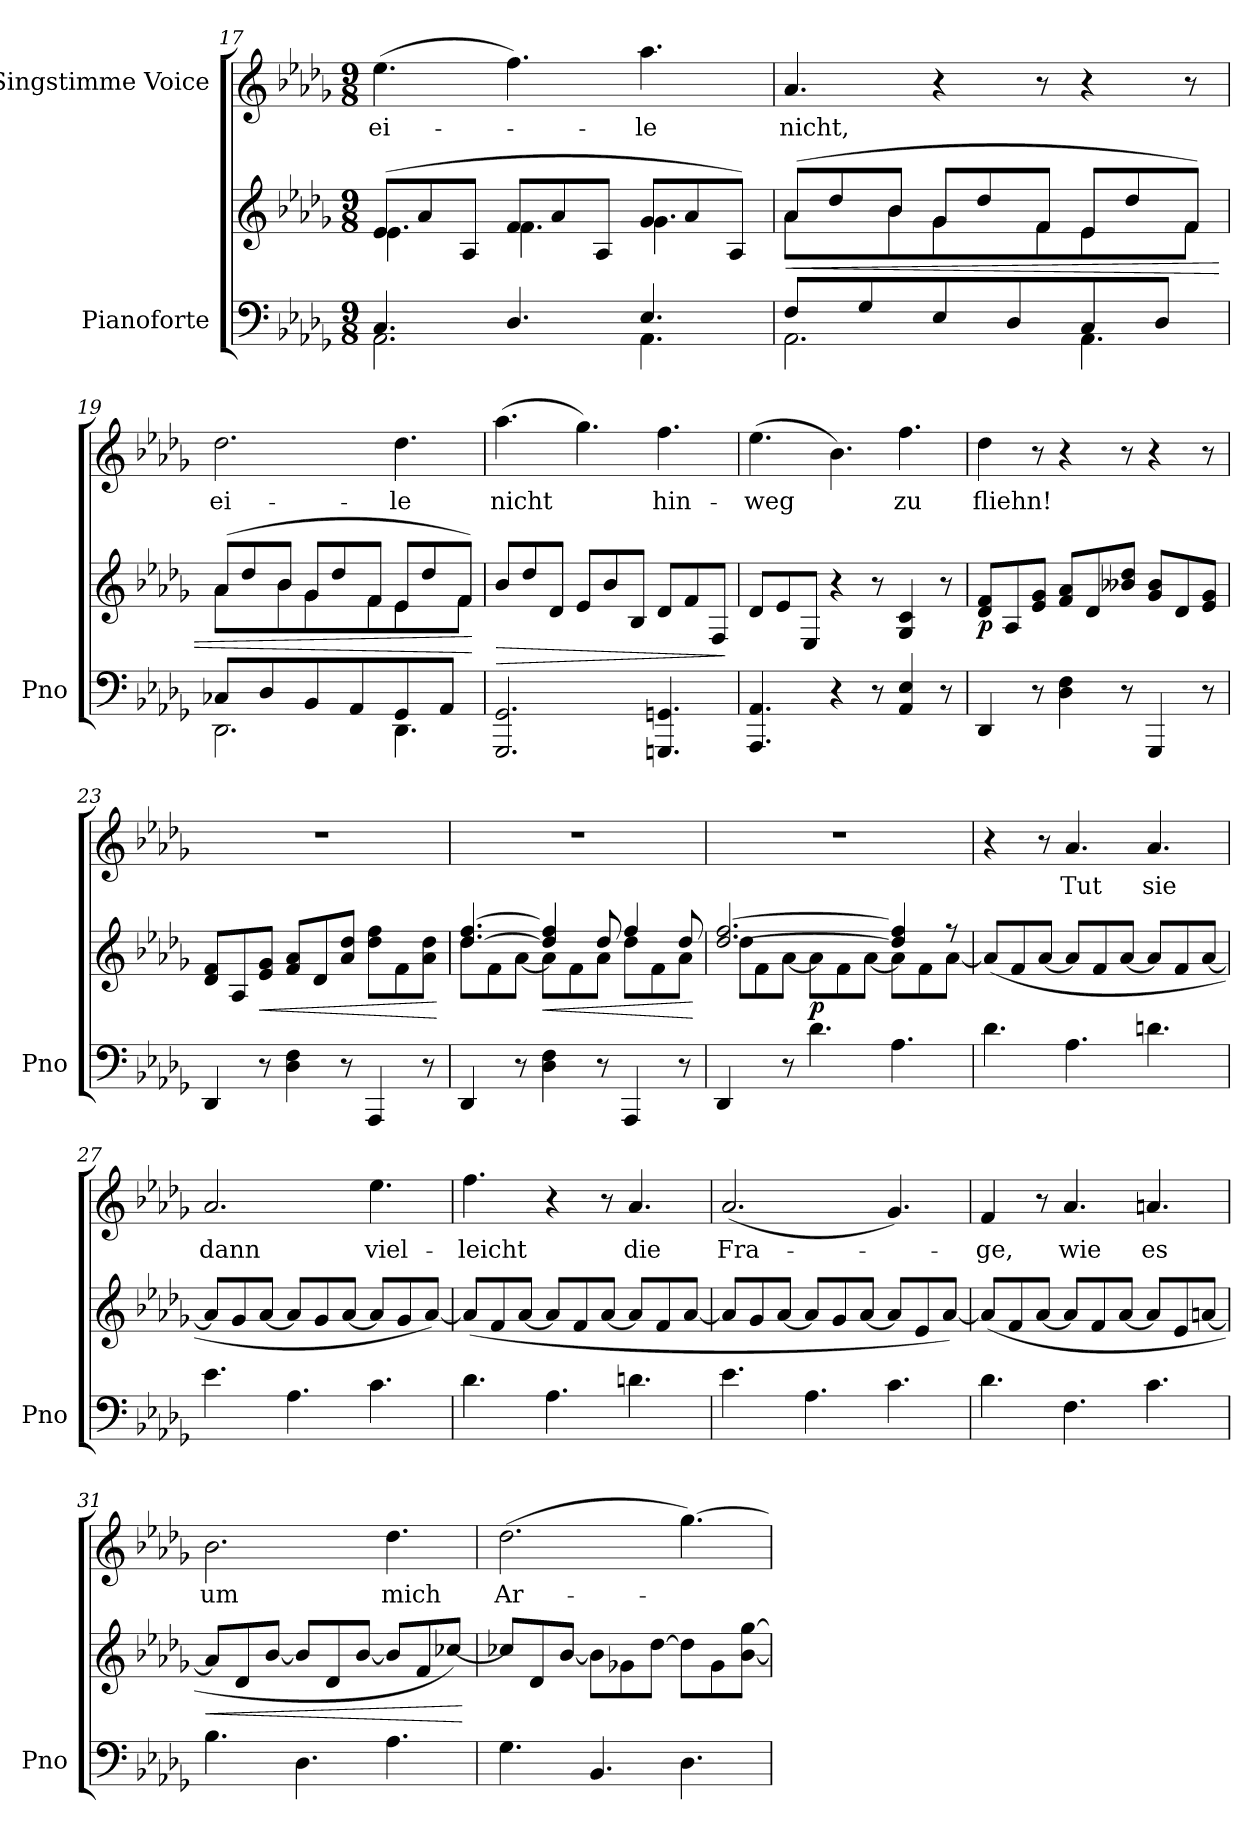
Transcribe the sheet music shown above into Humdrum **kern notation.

**kern	**kern	**dynam	**kern	**text
*part2	*part2	*part2	*part1	*part1
*staff3	*staff2	*staff2/3	*staff1	*staff1
*I"Pianoforte	*	*	*I"Singstimme Voice	*
*I'Pno	*	*	*	*
*clefF4	*clefG2	*	*clefG2	*
*k[b-e-a-d-g-]	*k[b-e-a-d-g-]	*	*k[b-e-a-d-g-]	*
*M9/8	*M9/8	*	*M9/8	*
=17	=17	=17	=17	=17
*^	*	*	*	*
!	!	!LO:TX:b:i:t=cresc.	!	!	!
!	!	!LO:N:head=solid	!	!	!
*	*	*^	*	*	*
4.C/	2.AA-\	(8e-/L	4.e-\	.	(4.ee-\	ei-
.	.	8a-/	.	.	.	.
.	.	8A-/J	.	.	.	.
!	!	!LO:N:head=solid	!	!	!	!
4.D-/	.	8f/L	4.f\	.	4.ff\)	.
.	.	8a-/	.	.	.	.
.	.	8A-/J	.	.	.	.
!	!	!LO:N:head=solid	!	!	!	!
4.E-/	4.AA-\	8g-/L	4.g-\	.	4.aa-\	-le
.	.	8a-/	.	.	.	.
.	.	8A-/J)	.	.	.	.
=18	=18	=18	=18	=18	=18	=18
*Xtuplet	*	*	*	*	*	*
!	!	!	!	!LO:HP:b	!	!
16%3F/L	2.AA-\	(8a-/L	8a-\L	<	4.a-/	nicht,
.	.	8dd-/	8ryy	.	.	.
16%3G-/	.	.	.	.	.	.
.	.	8b-/J	8b-\	.	.	.
16%3E-/	.	8g-/L	8g-\	.	4r	.
.	.	8dd-/	8ryy	.	.	.
16%3D-/	.	.	.	.	.	.
.	.	8f/J	8f\	.	8r	.
!LO:N:head=solid	!	!	!	!	!	!
16%3C/	4.AA-\	8e-/L	8e-\	.	4r	.
.	.	8dd-/	8ryy	.	.	.
16%3D-/J	.	.	.	.	.	.
.	.	8f/J)	8f\J	.	8r	.
=19	=19	=19	=19	=19	=19	=19
16%3C-X/L	2.DD-\	(8a-/L	8a-\L	.	2.dd-\	ei-
.	.	8dd-/	8ryy	.	.	.
16%3D-/	.	.	.	.	.	.
.	.	8b-/J	8b-\	.	.	.
16%3BB-/	.	8g-/L	8g-\	.	.	.
.	.	8dd-/	8ryy	.	.	.
16%3AA-/	.	.	.	.	.	.
.	.	8f/J	8f\	.	.	.
!LO:N:head=solid	!	!	!	!	!	!
16%3GG-/	4.DD-\	8e-/L	8e-\	.	4.dd-\	-le
.	.	8dd-/	8ryy	.	.	.
16%3AA-/J	.	.	.	.	.	.
.	.	8f/J)	8f\J	.	.	.
*v	*v	*	*	*	*	*
*	*v	*v	*	*	*
.	.	[	.	.
=20	=20	=20	=20	=20
!	!	!LO:HP:b	!	!
2.GGG-/ 2.GG-/	8b-/L	>	(4.aa-\	nicht
.	8dd-/	.	.	.
.	8d-/J	.	.	.
.	8e-/L	.	4.gg-\)	.
.	8b-/	.	.	.
.	8B-/J	.	.	.
4.GGGn/ 4.GGn/	8d-/L	.	4.ff\	hin-
.	8f/	.	.	.
.	8F/J	.	.	.
.	.	]	.	.
=21	=21	=21	=21	=21
4.AAA-/ 4.AA-/	8d-/L	.	(4.ee-\	-weg
.	8e-/	.	.	.
.	8E-/J	.	.	.
4r	4r	.	4.b-\)	.
8r	8r	.	.	.
4AA-/ 4E-/	4G-/ 4c/	.	4.ff\	zu
8r	8r	.	.	.
=22	=22	=22	=22	=22
!	!	!LO:DY:b	!	!
4DD-/	8d-/ 8f/L	p	4dd-\	fliehn!
.	8A-/	.	.	.
8r	8e-/ 8g-/J	.	8r	.
4D-\ 4F\	8f/ 8a-/L	.	4r	.
.	8d-/	.	.	.
8r	8b--X/ 8dd-/J	.	8r	.
4GGG-/	8g-/ 8b--/L	.	4r	.
.	8d-/	.	.	.
8r	8e-/ 8g-/J	.	8r	.
=23	=23	=23	=23	=23
4DD-/	8d-/ 8f/L	.	8%9r	.
.	8A-/	.	.	.
!	!	!LO:HP:b	!	!
8r	8e-/ 8g-/J	<	.	.
4D-\ 4F\	8f/ 8a-/L	.	.	.
.	8d-/	.	.	.
8r	8a-/ 8dd-/J	.	.	.
4AAA-/	8dd-\ 8ff\L	.	.	.
.	8f\	.	.	.
8r	8a-\ 8dd-\J	.	.	.
.	.	[	.	.
=24	=24	=24	=24	=24
*	*^	*	*	*
4DD-/	[4.dd-/ [4.ff/	8dd-\L	.	8%9r	.
.	.	8f\	.	.	.
8r	.	[8a-\J	.	.	.
!	!	!	!LO:HP:b	!	!
4D-\ 4F\	4dd-/] 4ff/]	8a-\L]	<	.	.
.	.	8f\	.	.	.
8r	8dd-/	8a-\J	.	.	.
4AAA-/	4ff/	8dd-\L	.	.	.
.	.	8f\	.	.	.
8r	8dd-/	8a-\J	.	.	.
*	*v	*v	*	*	*
.	.	[	.	.
=25	=25	=25	=25	=25
*	*^	*	*	*
4DD-/	[2.dd-/ [2.ff/	8dd-\L	.	8%9r	.
.	.	8f\	.	.	.
8r	.	[8a-\J	.	.	.
!	!	!	!LO:DY:b	!	!
4.d-\	.	8a-\L]	p	.	.
.	.	8f\	.	.	.
.	.	[8a-\J	.	.	.
4.A-\	4dd-/] 4ff/]	8a-\L]	.	.	.
.	.	8f\	.	.	.
.	8r	[8a-\J	.	.	.
*	*v	*v	*	*	*
=26	=26	=26	=26	=26
4.d-\	(8a-/L]	.	4r	.
.	8f/	.	.	.
.	[8a-/J	.	8r	.
4.A-\	8a-/L]	.	4.a-/	Tut
.	8f/	.	.	.
.	[8a-/J	.	.	.
4.dn\	8a-/L]	.	4.a-/	sie
.	8f/	.	.	.
.	[8a-/J	.	.	.
=27	=27	=27	=27	=27
4.e-\	8a-/L]	.	2.a-/	dann
.	8g-/	.	.	.
.	[8a-/J	.	.	.
4.A-\	8a-/L]	.	.	.
.	8g-/	.	.	.
.	[8a-/J	.	.	.
4.c\	8a-/L]	.	4.ee-\	viel-
.	8g-/	.	.	.
.	[8a-/J)	.	.	.
=28	=28	=28	=28	=28
4.d-\	(8a-/L]	.	4.ff\	-leicht
.	8f/	.	.	.
.	[8a-/J	.	.	.
4.A-\	8a-/L]	.	4r	.
.	8f/	.	.	.
.	[8a-/J	.	8r	.
4.dn\	8a-/L]	.	4.a-/	die
.	8f/	.	.	.
.	[8a-/J	.	.	.
=29	=29	=29	=29	=29
4.e-\	8a-/L]	.	(2.a-/	Fra-
.	8g-/	.	.	.
.	[8a-/J	.	.	.
4.A-\	8a-/L]	.	.	.
.	8g-/	.	.	.
.	[8a-/J	.	.	.
4.c\	8a-/L]	.	4.g-/)	.
.	8e-/	.	.	.
.	[8a-/J)	.	.	.
=30	=30	=30	=30	=30
4.d-\	(8a-/L]	.	4f/	-ge,
.	8f/	.	.	.
.	[8a-/J	.	8r	.
4.F\	8a-/L]	.	4.a-/	wie
.	8f/	.	.	.
.	[8a-/J	.	.	.
4.c\	8a-/L]	.	4.an/	es
.	8e-/	.	.	.
.	[8an/J	.	.	.
=31	=31	=31	=31	=31
!	!	!LO:HP:b	!	!
4.B-\	8a/L]	<	2.b-\	um
.	8d-/	.	.	.
.	[8b-/J	.	.	.
4.D-\	8b-/L]	.	.	.
.	8d-/	.	.	.
.	[8b-/J	.	.	.
4.A-\	8b-/L]	.	4.dd-\	mich
.	8f/	.	.	.
.	[8cc-X/J)	.	.	.
.	.	[	.	.
=32	=32	=32	=32	=32
4.G-\	8cc-X/L]	.	(2.dd-\	Ar-
.	8d-/	.	.	.
.	[8b-/J	.	.	.
4.BB-/	8b-\L]	.	.	.
.	8g-X\	.	.	.
.	[8dd-\J	.	.	.
4.D-\	8dd-\L]	.	[4.gg-\)	.
.	8g-\	.	.	.
.	[8b-\ [8gg-\J	.	.	.
=	=	=	=	=
*-	*-	*-	*-	*-
